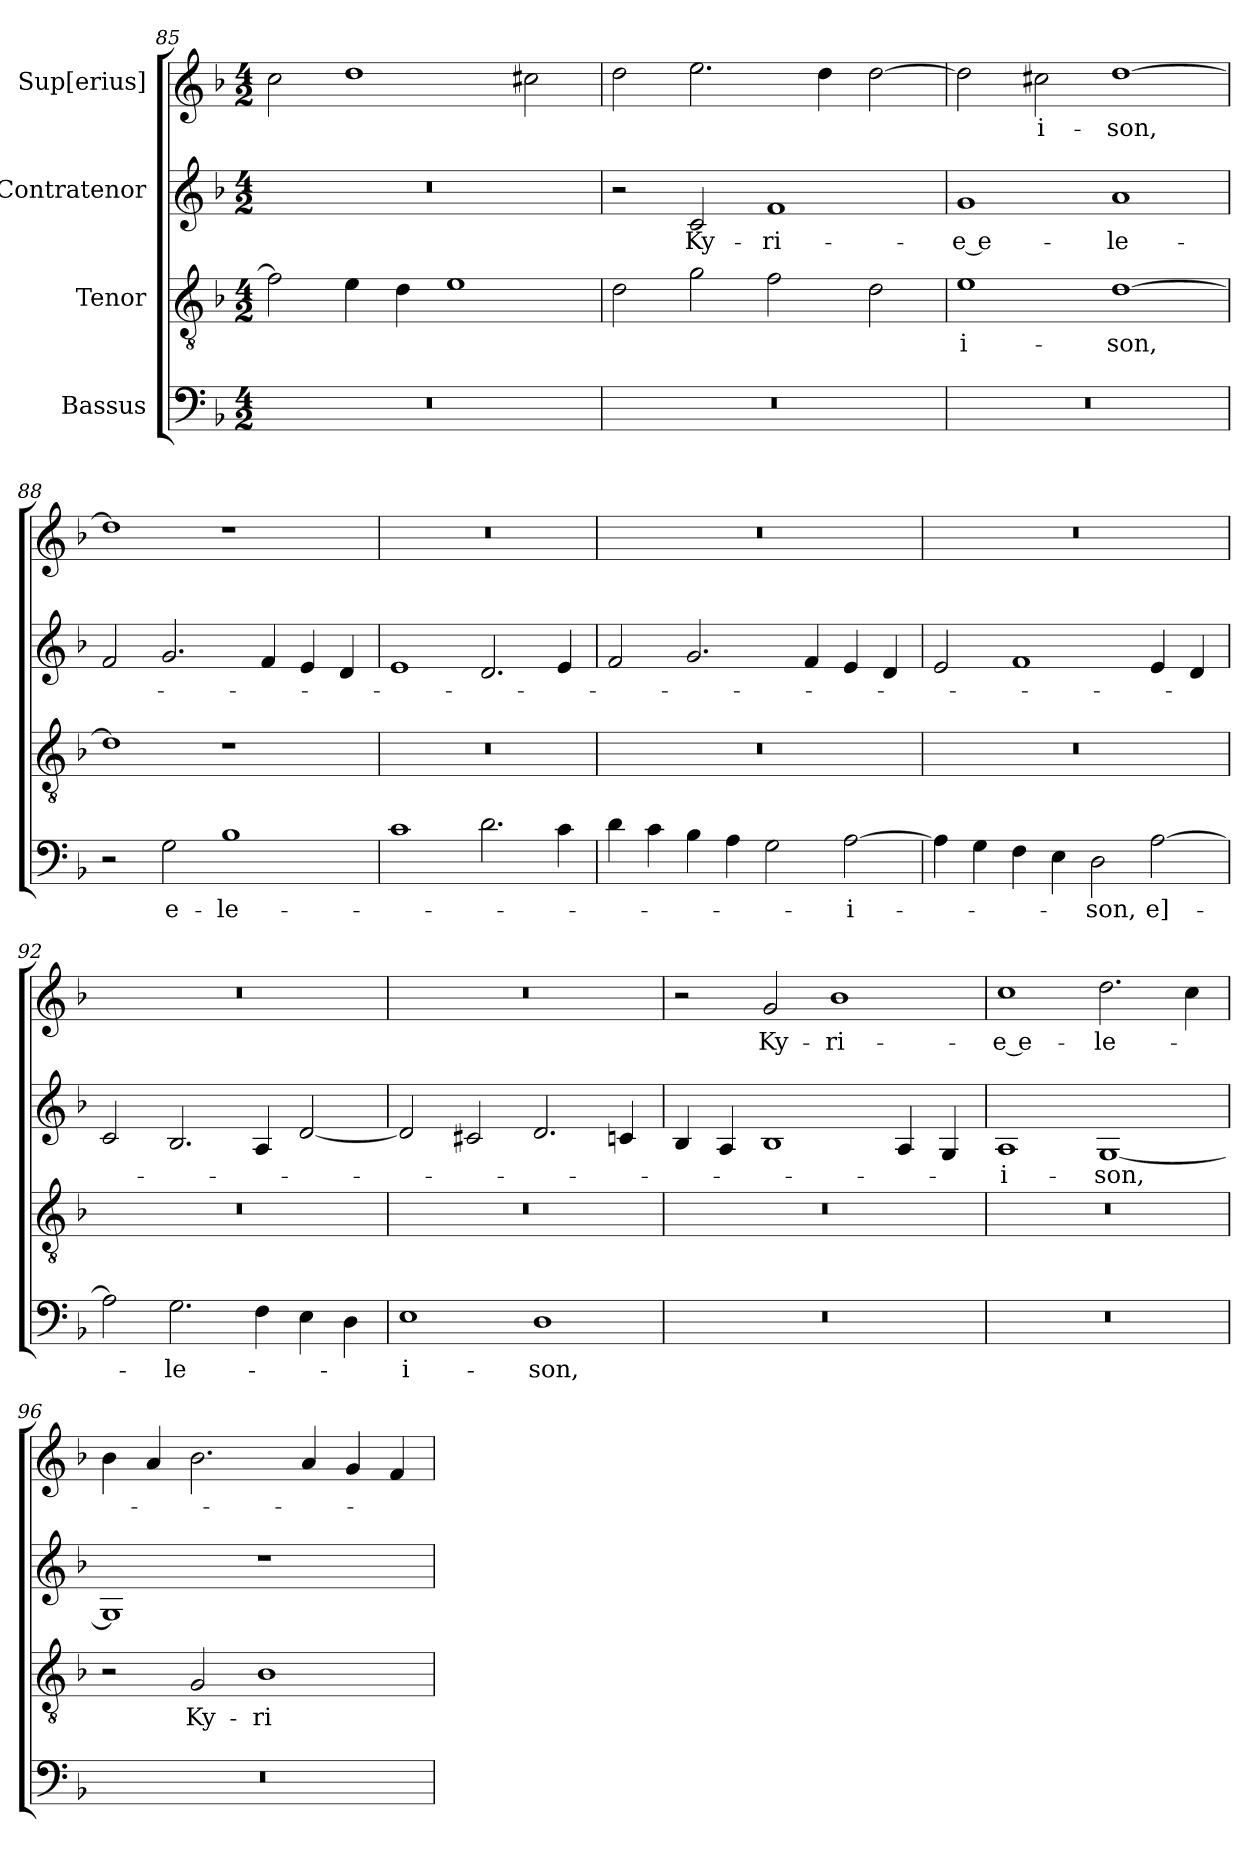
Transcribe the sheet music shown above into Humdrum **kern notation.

**kern	**text	**kern	**text	**kern	**text	**kern	**text
*part4	*part4	*part3	*part3	*part2	*part2	*part1	*part1
*staff4	*staff4	*staff3	*staff3	*staff2	*staff2	*staff1	*staff1
*I"Bassus	*	*I"Tenor	*	*I"Contratenor	*	*I"Sup[erius]	*
*clefF4	*	*clefGv2	*	*clefG2	*	*clefG2	*
*k[b-]	*	*k[b-]	*	*k[b-]	*	*k[b-]	*
*M4/2	*	*M4/2	*	*M4/2	*	*M4/2	*
=85	=85	=85	=85	=85	=85	=85	=85
0r	.	2f\]	.	0r	.	2cc\	.
.	.	4e\	.	.	.	1dd\	.
.	.	4d\	.	.	.	.	.
.	.	1e\	.	.	.	.	.
.	.	.	.	.	.	2cc#X\	.
=86	=86	=86	=86	=86	=86	=86	=86
0r	.	2d\	.	2r	.	2dd\	.
.	.	2g\	.	2c/	Ky-	2.ee\	.
.	.	2f\	.	1f/	-ri-	.	.
.	.	.	.	.	.	4dd\	.
.	.	2d\	.	.	.	[2dd\	.
=87	=87	=87	=87	=87	=87	=87	=87
0r	.	1e\	-i-	1g/	-e e-	2dd\]	.
.	.	.	.	.	.	2cc#X\	-i-
.	.	[1d\	-son,	1a/	-le-	[1dd\	-son,
=88	=88	=88	=88	=88	=88	=88	=88
2r	.	1d\]	.	2f/	.	1dd\]	.
2G\	e-	.	.	2.g/	.	.	.
1B-\	-le-	1r	.	.	.	1r	.
.	.	.	.	4f/	.	.	.
.	.	.	.	4e/	.	.	.
.	.	.	.	4d/	.	.	.
=89	=89	=89	=89	=89	=89	=89	=89
1c\	.	0r	.	1e/	.	0r	.
2.d\	.	.	.	2.d/	.	.	.
4c\	.	.	.	4e/	.	.	.
=90	=90	=90	=90	=90	=90	=90	=90
4d\	.	0r	.	2f/	.	0r	.
4c\	.	.	.	.	.	.	.
4B-\	.	.	.	2.g/	.	.	.
4A\	.	.	.	.	.	.	.
2G\	.	.	.	.	.	.	.
.	.	.	.	4f/	.	.	.
[2A\	-i-	.	.	4e/	.	.	.
.	.	.	.	4d/	.	.	.
=91	=91	=91	=91	=91	=91	=91	=91
4A\]	.	0r	.	2e/	.	0r	.
4G\	.	.	.	.	.	.	.
4F\	.	.	.	1f/	.	.	.
4E\	.	.	.	.	.	.	.
2D\	-son,	.	.	.	.	.	.
[2A\	e]-	.	.	4e/	.	.	.
.	.	.	.	4d/	.	.	.
=92	=92	=92	=92	=92	=92	=92	=92
2A\]	.	0r	.	2c/	.	0r	.
2.G\	-le-	.	.	2.B-/	.	.	.
4F\	.	.	.	4A/	.	.	.
4E\	.	.	.	[2d/	.	.	.
4D\	.	.	.	.	.	.	.
=93	=93	=93	=93	=93	=93	=93	=93
1E\	-i-	0r	.	2d/]	.	0r	.
.	.	.	.	2c#X/	.	.	.
1D\	-son,	.	.	2.d/	.	.	.
.	.	.	.	4cn/	.	.	.
=94	=94	=94	=94	=94	=94	=94	=94
0r	.	0r	.	4B-/	.	2r	.
.	.	.	.	4A/	.	.	.
.	.	.	.	1B-/	.	2g/	Ky-
.	.	.	.	.	.	1b-\	-ri-
.	.	.	.	4A/	.	.	.
.	.	.	.	4G/	.	.	.
=95	=95	=95	=95	=95	=95	=95	=95
0r	.	0r	.	1A/	-i-	1cc\	-e e-
.	.	.	.	[1G/	-son,	2.dd\	-le-
.	.	.	.	.	.	4cc\	.
=96	=96	=96	=96	=96	=96	=96	=96
0r	.	2r	.	1G/]	.	4b-\	.
.	.	.	.	.	.	4a/	.
.	.	2G/	Ky-	.	.	2.b-\	.
.	.	1B-\	-ri-	1r	.	.	.
.	.	.	.	.	.	4a/	.
.	.	.	.	.	.	4g/	.
.	.	.	.	.	.	4f/	.
=	=	=	=	=	=	=	=
*-	*-	*-	*-	*-	*-	*-	*-
